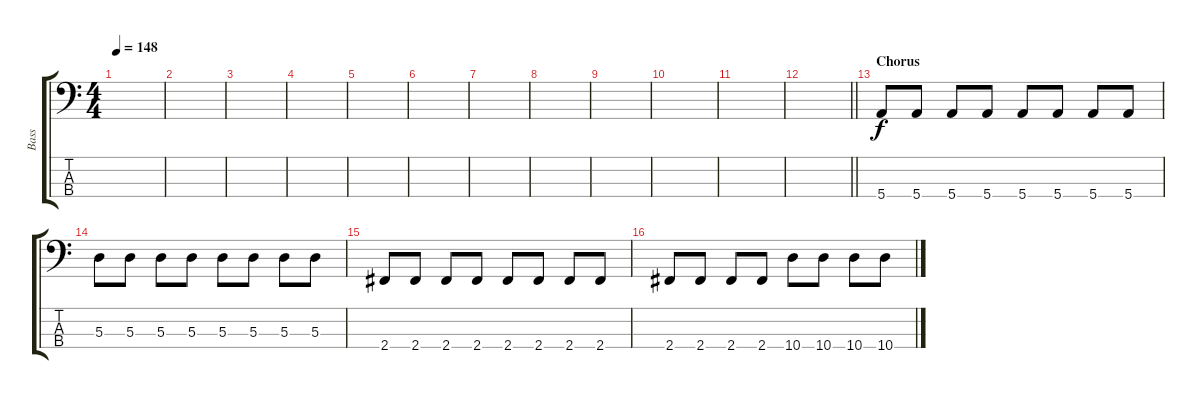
\track ("Bass" "Bass") {instrument electricbassfinger}
\staff {score tabs}
\tuning (G2 D2 A1 E1) {hide}
\ts (4 4)
\tempo 148
\clef f4
\ks c
|
|
|
|
|
|
|
|
|
|
|
\barLineRight lightlight
|
\section ("" "Chorus")
5.4.8 5.4.8 5.4.8 5.4.8 5.4.8 5.4.8 5.4.8 5.4.8 |
5.3.8 5.3.8 5.3.8 5.3.8 5.3.8 5.3.8 5.3.8 5.3.8 |
2.4.8 2.4.8 2.4.8 2.4.8 2.4.8 2.4.8 2.4.8 2.4.8 |
2.4.8 2.4.8 2.4.8 2.4.8 10.4.8 10.4.8 10.4.8 10.4.8
